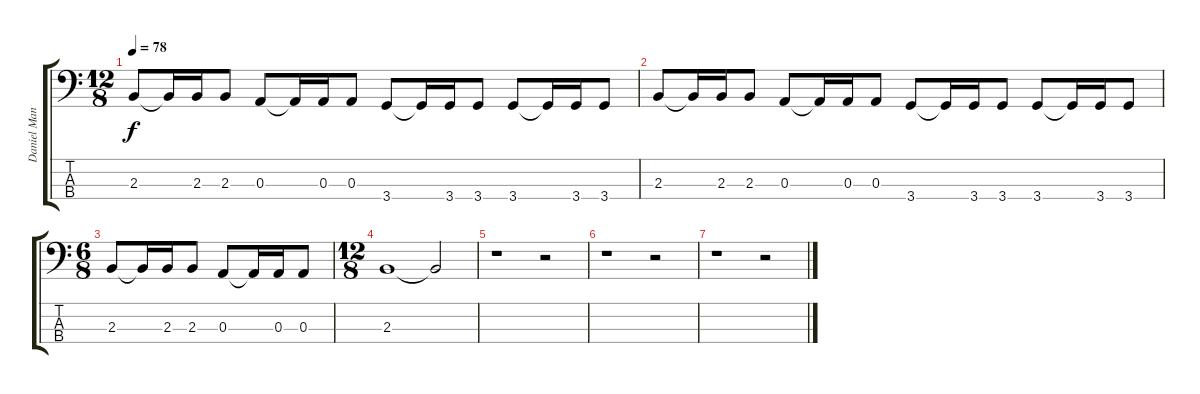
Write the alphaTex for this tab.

\track ("Daniel Manzano" "Daniel Man") {instrument electricbasspick}
\staff {score tabs}
\tuning (G2 D2 A1 E1) {hide}
\ts (12 8)
\tempo 78
\clef f4
\ks c
2.3.8{dy f} 2.3{t}.16 2.3.16 2.3.8 0.3.8 0.3{t}.16 0.3.16 0.3.8 3.4.8 3.4{t}.16 3.4.16 3.4.8 3.4.8 3.4{t}.16 3.4.16 3.4.8 |
2.3.8 2.3{t}.16 2.3.16 2.3.8 0.3.8 0.3{t}.16 0.3.16 0.3.8 3.4.8 3.4{t}.16 3.4.16 3.4.8 3.4.8 3.4{t}.16 3.4.16 3.4.8 |
\ts (6 8)
2.3.8 2.3{t}.16 2.3.16 2.3.8 0.3.8 0.3{t}.16 0.3.16 0.3.8 |
\ts (12 8)
2.3.1 2.3{t}.2 |
r.1 r.2 |
r.1 r.2 |
r.1 r.2
